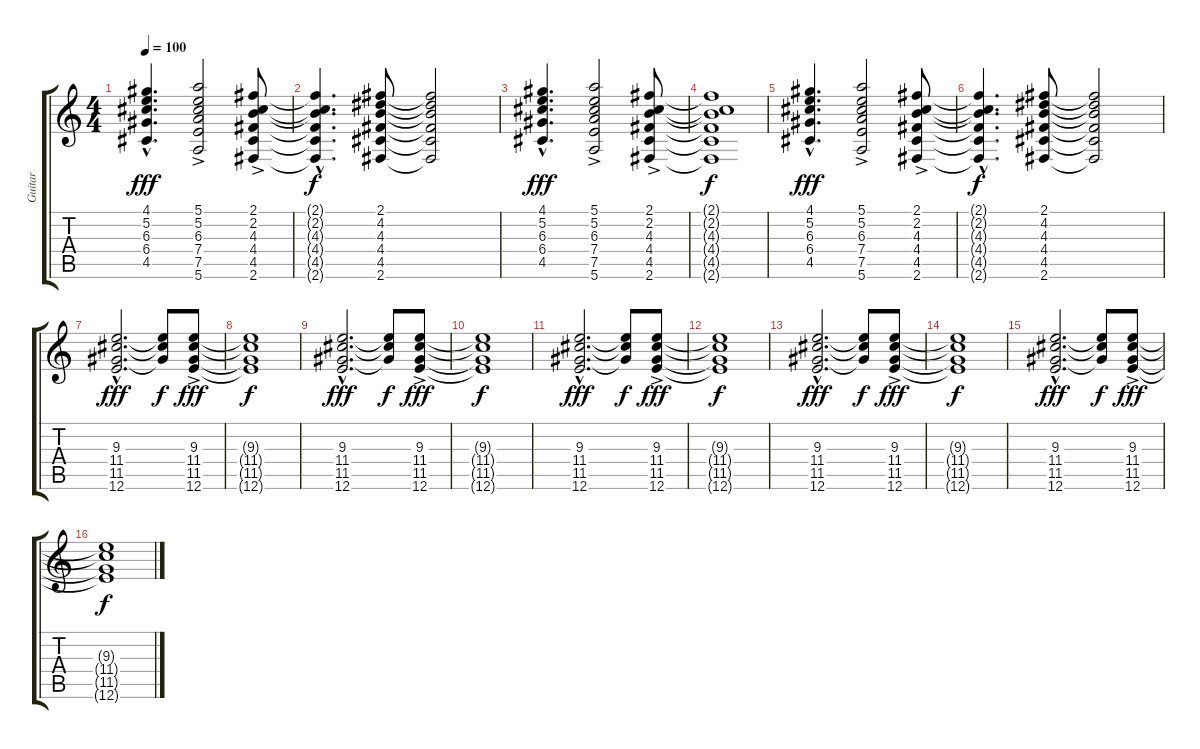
\track ("Guitar" "Guitar") {instrument distortionguitar}
\staff {score tabs}
\tuning (E4 B3 G3 D3 A2 E2) {hide}
\ts (4 4)
\tempo 100
\clef g2
\ks c
(4.1{hac} 5.2{hac} 6.3{hac} 6.4{hac} 4.5{hac}).4{d dy fff} (5.1{ac} 5.2 6.3 7.4{ac} 7.5{ac} 5.6{ac}).2 (2.1{ac} 2.2{ac} 4.3{ac} 4.4 4.5 2.6).8 |
(2.1{hac t} 2.2{hac t} 4.3{hac t} 4.4{hac t} 4.5{hac t} 2.6{hac t}).4{d dy f} (2.1 4.2 4.3 4.4 4.5 2.6).8 (2.1{t} 4.2{t} 4.3{t} 4.4{t} 4.5{t} 2.6{t}).2 |
(4.1{hac} 5.2{hac} 6.3{hac} 6.4{hac} 4.5{hac}).4{d dy fff} (5.1{ac} 5.2 6.3 7.4{ac} 7.5{ac} 5.6{ac}).2 (2.1{ac} 2.2{ac} 4.3{ac} 4.4 4.5 2.6).8 |
(2.1{t} 2.2{t} 4.3{t} 4.4{t} 4.5{t} 2.6{t}).1{dy f} |
(4.1{hac} 5.2{hac} 6.3{hac} 6.4{hac} 4.5{hac}).4{d dy fff} (5.1{ac} 5.2 6.3 7.4{ac} 7.5{ac} 5.6{ac}).2 (2.1{ac} 2.2{ac} 4.3{ac} 4.4 4.5 2.6).8 |
(2.1{hac t} 2.2{hac t} 4.3{hac t} 4.4{hac t} 4.5{hac t} 2.6{hac t}).4{d dy f} (2.1 4.2 4.3 4.4 4.5 2.6).8 (2.1{t} 4.2{t} 4.3{t} 4.4{t} 4.5{t} 2.6{t}).2 |
(9.3{hac} 11.4{hac} 11.5{hac} 12.6{hac}).2{d dy fff} (9.3{t} 11.4{t} 11.5{t}).8{dy f} (9.3{ac} 11.4 11.5 12.6).8{dy fff} |
(9.3{t} 11.4{t} 11.5{t} 12.6{t}).1{dy f} |
(9.3{hac} 11.4{hac} 11.5{hac} 12.6{hac}).2{d dy fff} (9.3{t} 11.4{t} 11.5{t}).8{dy f} (9.3{ac} 11.4 11.5 12.6).8{dy fff} |
(9.3{t} 11.4{t} 11.5{t} 12.6{t}).1{dy f} |
(9.3{hac} 11.4{hac} 11.5{hac} 12.6{hac}).2{d dy fff} (9.3{t} 11.4{t} 11.5{t}).8{dy f} (9.3{ac} 11.4 11.5 12.6).8{dy fff} |
(9.3{t} 11.4{t} 11.5{t} 12.6{t}).1{dy f} |
(9.3{hac} 11.4{hac} 11.5{hac} 12.6{hac}).2{d dy fff} (9.3{t} 11.4{t} 11.5{t}).8{dy f} (9.3{ac} 11.4 11.5 12.6).8{dy fff} |
(9.3{t} 11.4{t} 11.5{t} 12.6{t}).1{dy f} |
(9.3{hac} 11.4{hac} 11.5{hac} 12.6{hac}).2{d dy fff} (9.3{t} 11.4{t} 11.5{t}).8{dy f} (9.3{ac} 11.4 11.5 12.6).8{dy fff} |
(9.3{t} 11.4{t} 11.5{t} 12.6{t}).1{dy f}
